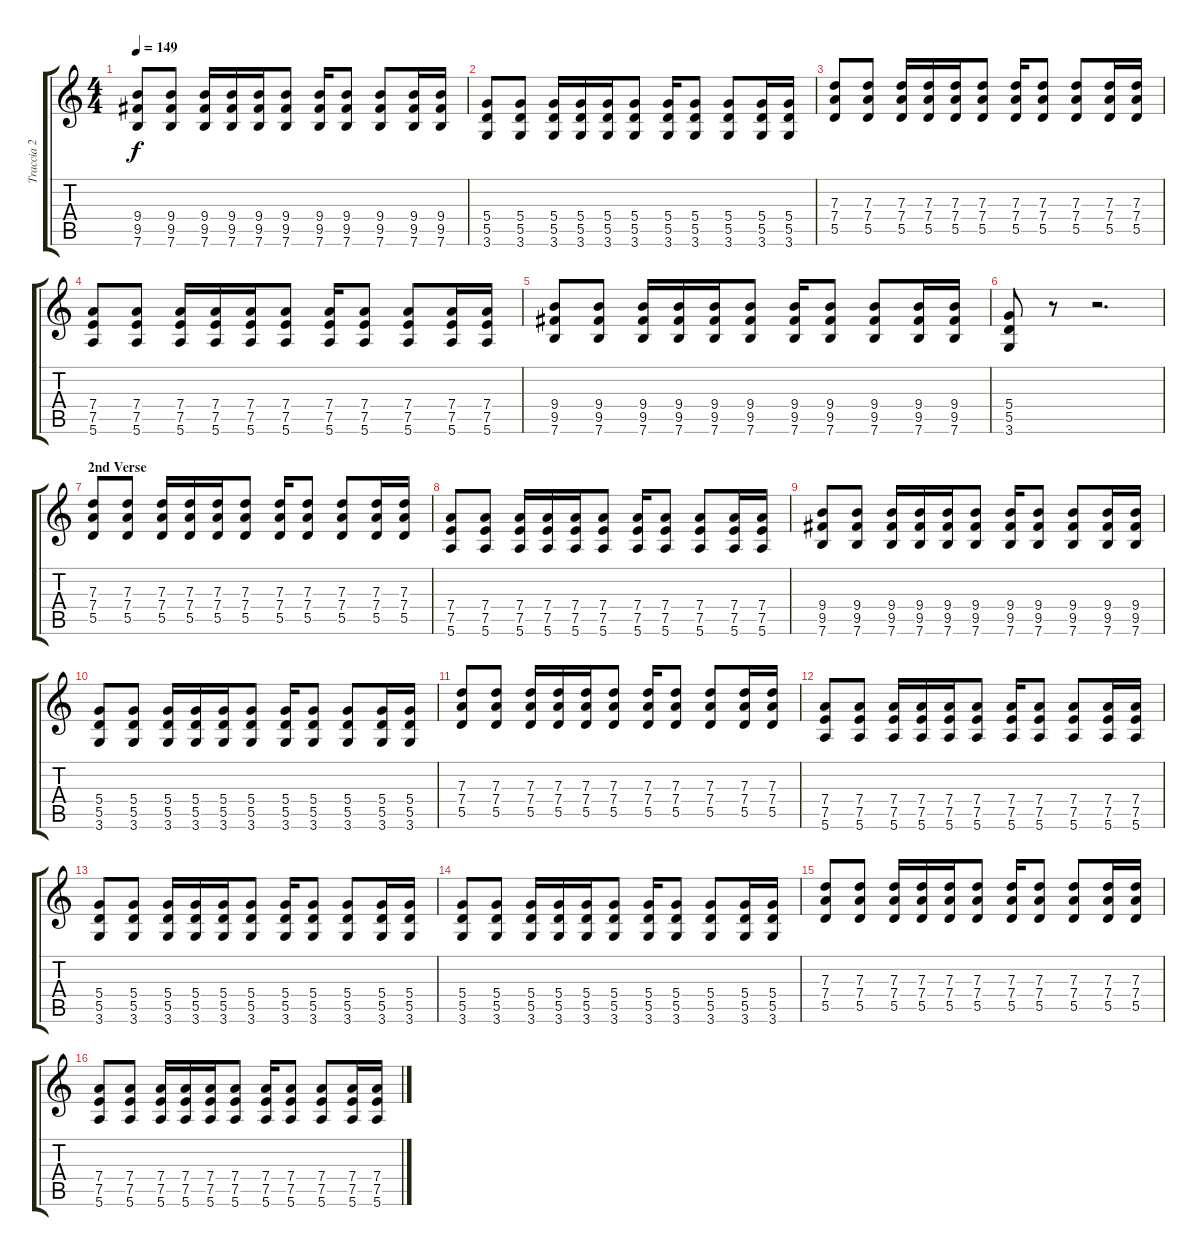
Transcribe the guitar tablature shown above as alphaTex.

\track ("Traccia 2" "Traccia 2") {instrument distortionguitar}
\staff {score tabs}
\tuning (E4 B3 G3 D3 A2 E2) {hide}
\ts (4 4)
\tempo 149
\clef g2
\ks c
(9.4 9.5 7.6).8{dy f} (9.4 9.5 7.6).8 (9.4 9.5 7.6).16 (9.4 9.5 7.6).16 (9.4 9.5 7.6).16 (9.4 9.5 7.6).8 (9.4 9.5 7.6).16 (9.4 9.5 7.6).8 (9.4 9.5 7.6).8 (9.4 9.5 7.6).16 (9.4 9.5 7.6).16 |
(5.4 5.5 3.6).8 (5.4 5.5 3.6).8 (5.4 5.5 3.6).16 (5.4 5.5 3.6).16 (5.4 5.5 3.6).16 (5.4 5.5 3.6).8 (5.4 5.5 3.6).16 (5.4 5.5 3.6).8 (5.4 5.5 3.6).8 (5.4 5.5 3.6).16 (5.4 5.5 3.6).16 |
(7.3 7.4 5.5).8 (7.3 7.4 5.5).8 (7.3 7.4 5.5).16 (7.3 7.4 5.5).16 (7.3 7.4 5.5).16 (7.3 7.4 5.5).8 (7.3 7.4 5.5).16 (7.3 7.4 5.5).8 (7.3 7.4 5.5).8 (7.3 7.4 5.5).16 (7.3 7.4 5.5).16 |
(7.4 7.5 5.6).8 (7.4 7.5 5.6).8 (7.4 7.5 5.6).16 (7.4 7.5 5.6).16 (7.4 7.5 5.6).16 (7.4 7.5 5.6).8 (7.4 7.5 5.6).16 (7.4 7.5 5.6).8 (7.4 7.5 5.6).8 (7.4 7.5 5.6).16 (7.4 7.5 5.6).16 |
(9.4 9.5 7.6).8 (9.4 9.5 7.6).8 (9.4 9.5 7.6).16 (9.4 9.5 7.6).16 (9.4 9.5 7.6).16 (9.4 9.5 7.6).8 (9.4 9.5 7.6).16 (9.4 9.5 7.6).8 (9.4 9.5 7.6).8 (9.4 9.5 7.6).16 (9.4 9.5 7.6).16 |
(5.4 5.5 3.6).8 r.8 r.2{d} |
\section ("" "2nd Verse")
(7.3 7.4 5.5).8 (7.3 7.4 5.5).8 (7.3 7.4 5.5).16 (7.3 7.4 5.5).16 (7.3 7.4 5.5).16 (7.3 7.4 5.5).8 (7.3 7.4 5.5).16 (7.3 7.4 5.5).8 (7.3 7.4 5.5).8 (7.3 7.4 5.5).16 (7.3 7.4 5.5).16 |
(7.4 7.5 5.6).8 (7.4 7.5 5.6).8 (7.4 7.5 5.6).16 (7.4 7.5 5.6).16 (7.4 7.5 5.6).16 (7.4 7.5 5.6).8 (7.4 7.5 5.6).16 (7.4 7.5 5.6).8 (7.4 7.5 5.6).8 (7.4 7.5 5.6).16 (7.4 7.5 5.6).16 |
(9.4 9.5 7.6).8 (9.4 9.5 7.6).8 (9.4 9.5 7.6).16 (9.4 9.5 7.6).16 (9.4 9.5 7.6).16 (9.4 9.5 7.6).8 (9.4 9.5 7.6).16 (9.4 9.5 7.6).8 (9.4 9.5 7.6).8 (9.4 9.5 7.6).16 (9.4 9.5 7.6).16 |
(5.4 5.5 3.6).8 (5.4 5.5 3.6).8 (5.4 5.5 3.6).16 (5.4 5.5 3.6).16 (5.4 5.5 3.6).16 (5.4 5.5 3.6).8 (5.4 5.5 3.6).16 (5.4 5.5 3.6).8 (5.4 5.5 3.6).8 (5.4 5.5 3.6).16 (5.4 5.5 3.6).16 |
(7.3 7.4 5.5).8 (7.3 7.4 5.5).8 (7.3 7.4 5.5).16 (7.3 7.4 5.5).16 (7.3 7.4 5.5).16 (7.3 7.4 5.5).8 (7.3 7.4 5.5).16 (7.3 7.4 5.5).8 (7.3 7.4 5.5).8 (7.3 7.4 5.5).16 (7.3 7.4 5.5).16 |
(7.4 7.5 5.6).8 (7.4 7.5 5.6).8 (7.4 7.5 5.6).16 (7.4 7.5 5.6).16 (7.4 7.5 5.6).16 (7.4 7.5 5.6).8 (7.4 7.5 5.6).16 (7.4 7.5 5.6).8 (7.4 7.5 5.6).8 (7.4 7.5 5.6).16 (7.4 7.5 5.6).16 |
(5.4 5.5 3.6).8 (5.4 5.5 3.6).8 (5.4 5.5 3.6).16 (5.4 5.5 3.6).16 (5.4 5.5 3.6).16 (5.4 5.5 3.6).8 (5.4 5.5 3.6).16 (5.4 5.5 3.6).8 (5.4 5.5 3.6).8 (5.4 5.5 3.6).16 (5.4 5.5 3.6).16 |
(5.4 5.5 3.6).8 (5.4 5.5 3.6).8 (5.4 5.5 3.6).16 (5.4 5.5 3.6).16 (5.4 5.5 3.6).16 (5.4 5.5 3.6).8 (5.4 5.5 3.6).16 (5.4 5.5 3.6).8 (5.4 5.5 3.6).8 (5.4 5.5 3.6).16 (5.4 5.5 3.6).16 |
(7.3 7.4 5.5).8 (7.3 7.4 5.5).8 (7.3 7.4 5.5).16 (7.3 7.4 5.5).16 (7.3 7.4 5.5).16 (7.3 7.4 5.5).8 (7.3 7.4 5.5).16 (7.3 7.4 5.5).8 (7.3 7.4 5.5).8 (7.3 7.4 5.5).16 (7.3 7.4 5.5).16 |
(7.4 7.5 5.6).8 (7.4 7.5 5.6).8 (7.4 7.5 5.6).16 (7.4 7.5 5.6).16 (7.4 7.5 5.6).16 (7.4 7.5 5.6).8 (7.4 7.5 5.6).16 (7.4 7.5 5.6).8 (7.4 7.5 5.6).8 (7.4 7.5 5.6).16 (7.4 7.5 5.6).16
